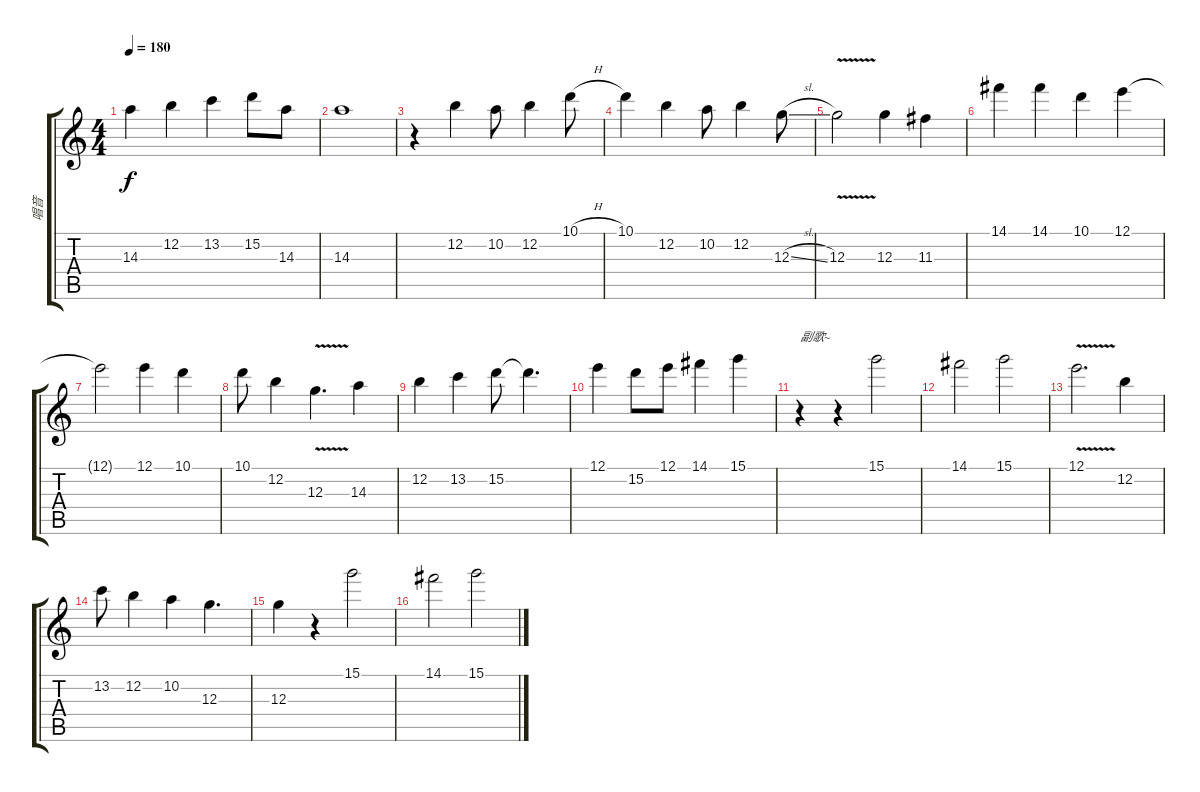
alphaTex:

\track ("唱音" "唱音") {instrument overdrivenguitar}
\staff {score tabs}
\tuning (E4 B3 G3 D3 A2 E2) {hide}
\ts (4 4)
\tempo 180
\clef g2
\ks c
14.3.4{dy f} 12.2.4 13.2.4 15.2.8 14.3.8 |
14.3.1 |
r.4 12.2.4 10.2.8 12.2.4 10.1{h}.8 |
10.1.4 12.2.4 10.2.8 12.2.4 12.3{sl}.8 |
12.3{v}.2 12.3.4 11.3.4 |
14.1.4 14.1.4 10.1.4 12.1.4 |
12.1{t}.2 12.1.4 10.1.4 |
10.1.8 12.2.4 12.3{v}.4{d} 14.3.4 |
12.2.4 13.2.4 15.2.8 15.2{t}.4{d} |
12.1.4 15.2.8 12.1.8 14.1.4 15.1.4 |
r.4{txt "副歌~"} r.4 15.1.2 |
14.1.2 15.1.2 |
12.1{v}.2{d} 12.2.4 |
13.2.8 12.2.4 10.2.4 12.3.4{d} |
12.3.4 r.4 15.1.2 |
14.1.2 15.1.2
